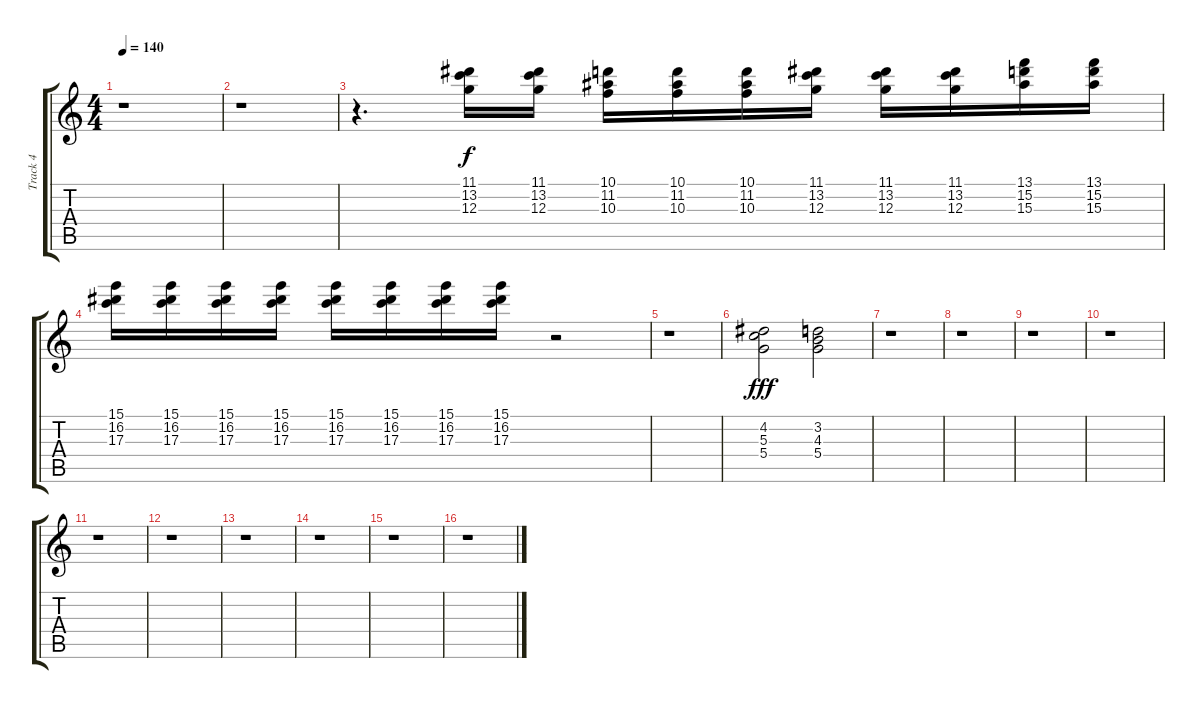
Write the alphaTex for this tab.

\track ("Track 4" "Track 4") {instrument electricguitarclean}
\staff {score tabs}
\tuning (E4 B3 G3 D3 A2 E2) {hide}
\ts (4 4)
\tempo 140
\clef g2
\ks c
r.1{dy f} |
r.1 |
r.4{d} (11.1 13.2 12.3).16 (11.1 13.2 12.3).16 (10.1 11.2 10.3).16 (10.1 11.2 10.3).16 (10.1 11.2 10.3).16 (11.1 13.2 12.3).16 (11.1 13.2 12.3).16 (11.1 13.2 12.3).16 (13.1 15.2 15.3).16 (13.1 15.2 15.3).16 |
(15.1 16.2 17.3).16 (15.1 16.2 17.3).16 (15.1 16.2 17.3).16 (15.1 16.2 17.3).16 (15.1 16.2 17.3).16 (15.1 16.2 17.3).16 (15.1 16.2 17.3).16 (15.1 16.2 17.3).16 r.2 |
r.1 |
(4.2 5.3 5.4).2{dy fff instrument electricguitarclean} (3.2 4.3 5.4).2 |
r.1 |
r.1 |
r.1 |
r.1 |
r.1 |
r.1 |
r.1 |
r.1 |
r.1 |
r.1
